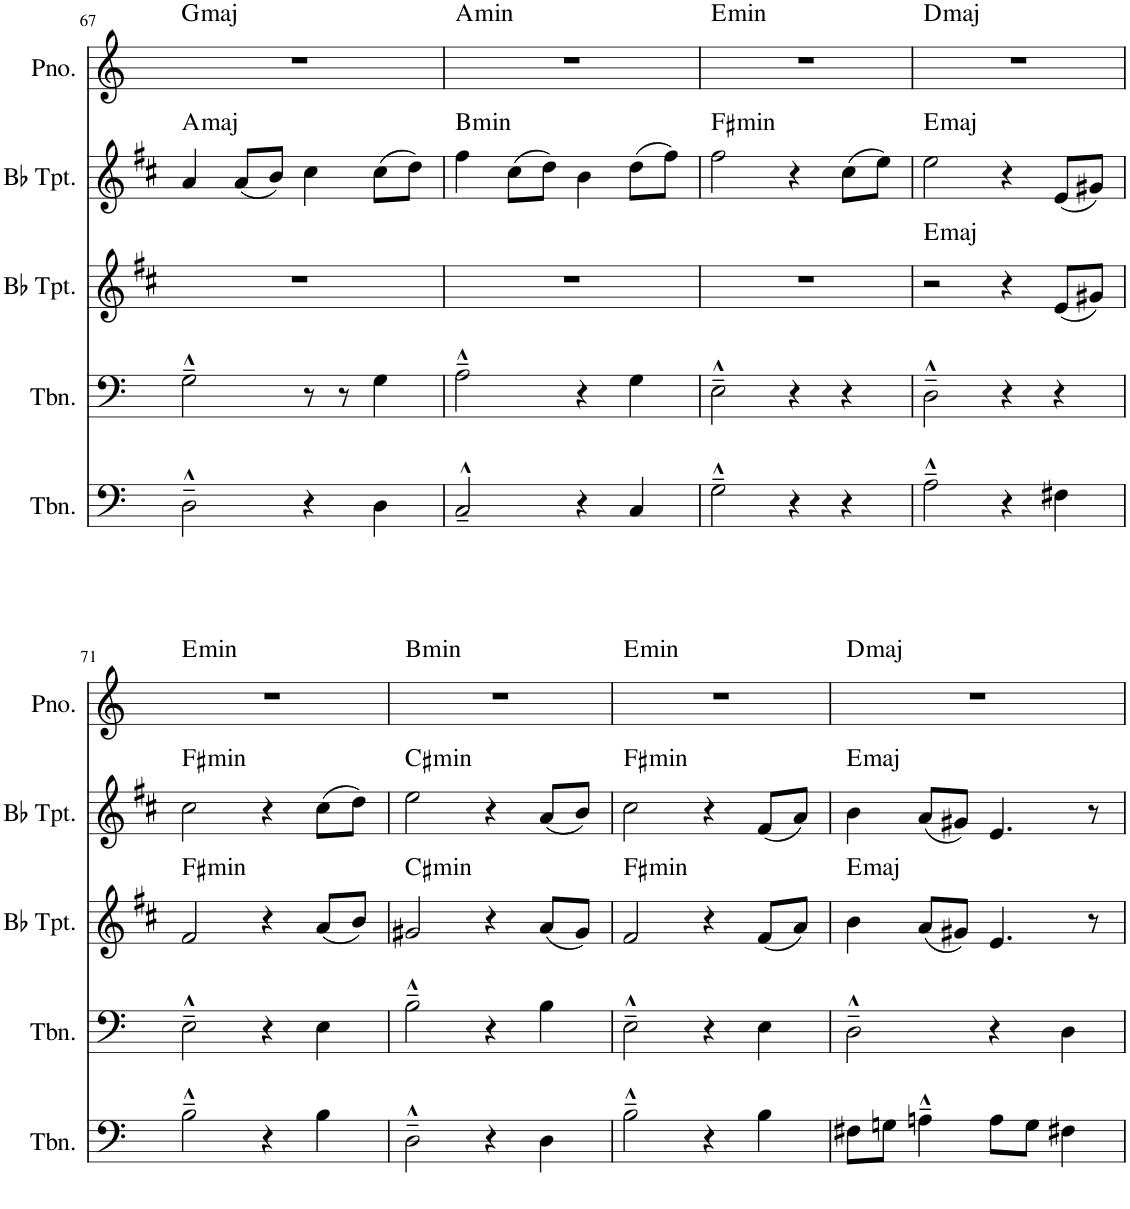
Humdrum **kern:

**kern	**kern	**kern	**kern	**harte	**kern	**harte
*part5	*part4	*part3	*part2	*part2	*part1	*part1
*staff5	*staff4	*staff3	*staff2	*	*staff1	*
*I"Trombone	*I"Trombone	*I"Bb Trumpet	*I"Bb Trumpet	*	*I"Piano	*
*I'Tbn.	*I'Tbn.	*I'Bb Tpt.	*I'Bb Tpt.	*	*I'Pno.	*
!!LO:PB:g=z
*clefF4	*clefF4	*clefG2	*clefG2	*	*clefG2	*
*	*	*Trd1c2	*Trd1c2	*	*	*
*k[]	*k[]	*k[f#c#]	*k[f#c#]	*	*k[]	*
*M4/4	*M4/4	*M4/4	*M4/4	*	*M4/4	*
=67	=67	=67	=67	=67	=67	=67
!	!	!	!	!LO:H:kt=maj	!	!LO:H:kt=maj
2D~^^\	2G~^^\	1r	4a/	A:maj	1r	G:maj
.	.	.	(8a/L	.	.	.
.	.	.	8b/J)	.	.	.
4r	8r	.	4cc#\	.	.	.
.	8r	.	.	.	.	.
4D\	4G\	.	(8cc#\L	.	.	.
.	.	.	8dd\J)	.	.	.
=68	=68	=68	=68	=68	=68	=68
!	!	!	!	!LO:H:kt=min	!	!LO:H:kt=min
2C~^^/	2A~^^\	1r	4ff#\	B:min	1r	A:min
.	.	.	(8cc#\L	.	.	.
.	.	.	8dd\J)	.	.	.
4r	4r	.	4b\	.	.	.
4C/	4G\	.	(8dd\L	.	.	.
.	.	.	8ff#\J)	.	.	.
=69	=69	=69	=69	=69	=69	=69
!	!	!	!	!LO:H:kt=min	!	!LO:H:kt=min
2G~^^\	2E~^^\	1r	2ff#\	F#:min	1r	E:min
4r	4r	.	4r	.	.	.
4r	4r	.	(8cc#\L	.	.	.
.	.	.	8ee\J)	.	.	.
=70	=70	=70	=70	=70	=70	=70
!	!	!	!	!LO:H:kt=maj	!	!LO:H:kt=maj
2A~^^\	2D~^^\	2r	2ee\	E:maj	1r	D:maj
4r	4r	4r	4r	.	.	.
4F#X\	4r	(8e/L	(8e/L	.	.	.
.	.	8g#X/J)	8g#X/J)	.	.	.
!!LO:LB:g=z
=71	=71	=71	=71	=71	=71	=71
!	!	!	!	!LO:H:kt=min	!	!LO:H:kt=min
2B~^^\	2E~^^\	2f#/	2cc#\	F#:min	1r	E:min
4r	4r	4r	4r	.	.	.
4B\	4E\	(8a/L	(8cc#\L	.	.	.
.	.	8b/J)	8dd\J)	.	.	.
=72	=72	=72	=72	=72	=72	=72
!	!	!	!	!LO:H:kt=min	!	!LO:H:kt=min
2D~^^\	2B~^^\	2g#X/	2ee\	C#:min	1r	B:min
4r	4r	4r	4r	.	.	.
4D\	4B\	(8a/L	(8a/L	.	.	.
.	.	8g#/J)	8b/J)	.	.	.
=73	=73	=73	=73	=73	=73	=73
!	!	!	!	!LO:H:kt=min	!	!LO:H:kt=min
2B~^^\	2E~^^\	2f#/	2cc#\	F#:min	1r	E:min
4r	4r	4r	4r	.	.	.
4B\	4E\	(8f#/L	(8f#/L	.	.	.
.	.	8a/J)	8a/J)	.	.	.
=74	=74	=74	=74	=74	=74	=74
!	!	!	!	!LO:H:kt=maj	!	!LO:H:kt=maj
8F#X\L	2D~^^\	4b\	4b\	E:maj	1r	D:maj
8Gn\J	.	.	.	.	.	.
4An~^^\	.	(8a/L	(8a/L	.	.	.
.	.	8g#X/J)	8g#X/J)	.	.	.
8A\L	4r	4.e/	4.e/	.	.	.
8G\J	.	.	.	.	.	.
4F#X\	4D\	.	.	.	.	.
.	.	8r	8r	.	.	.
=	=	=	=	=	=	=
*-	*-	*-	*-	*-	*-	*-
